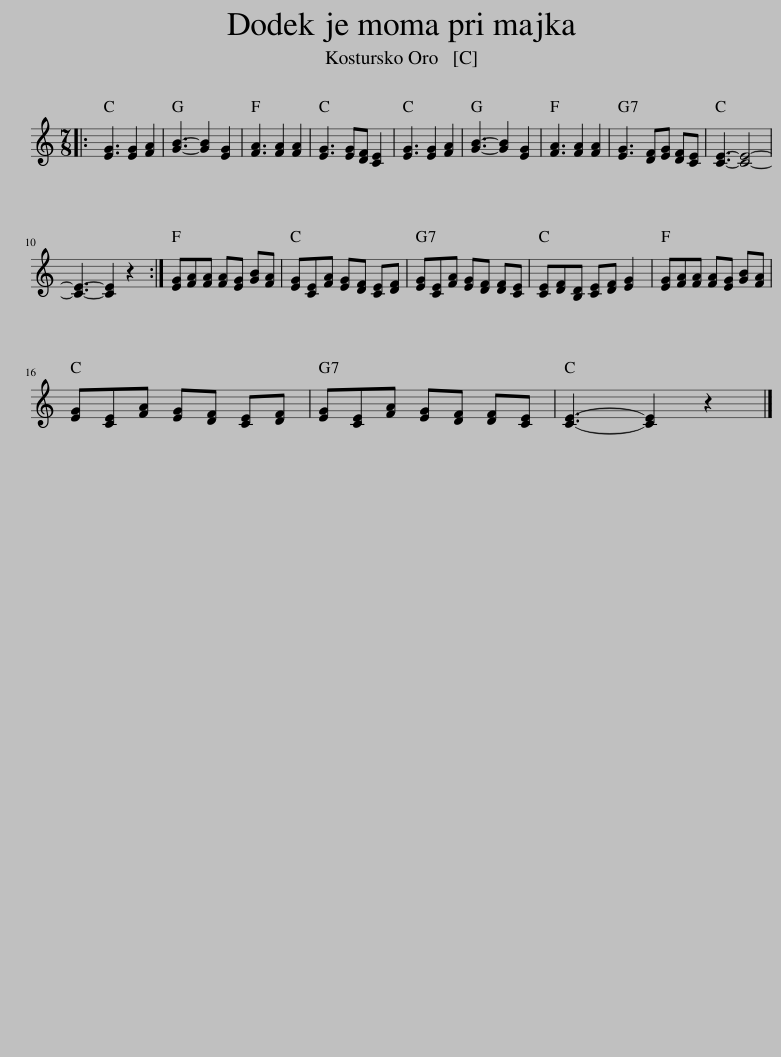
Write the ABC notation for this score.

X:1
L:1/8
M:7/8
I:linebreak $
K:C
V:1 treble
V:1
|: [EG]3 [EG]2 [FA]2 | [GB]3- [GB]2 [EG]2 | [FA]3 [FA]2 [FA]2 | [EG]3 [EG][DF] [CE]2 | [EG]3 [EG]2 [FA]2 | %5
 [GB]3- [GB]2 [EG]2 | [FA]3 [FA]2 [FA]2 | [EG]3 [DF][EG] [DF][CE] | [CE]3- [CE]4- |$ [CE]3- [CE]2 z2 :| %10
 [EG][FA][FA] [FA][EG] [GB][FA] | [EG][CE][FA] [EG][DF] [CE][DF] | [EG][CE][FA] [EG][DF] [DF][CE] | [CE][DF][B,D] [CE][DF] [EG]2 | [EG][FA][FA] [FA][EG] [GB][FA] |$ %15
 [EG][CE][FA] [EG][DF] [CE][DF] | [EG][CE][FA] [EG][DF] [DF][CE] | [CE]3- [CE]2 z2 |] %18
